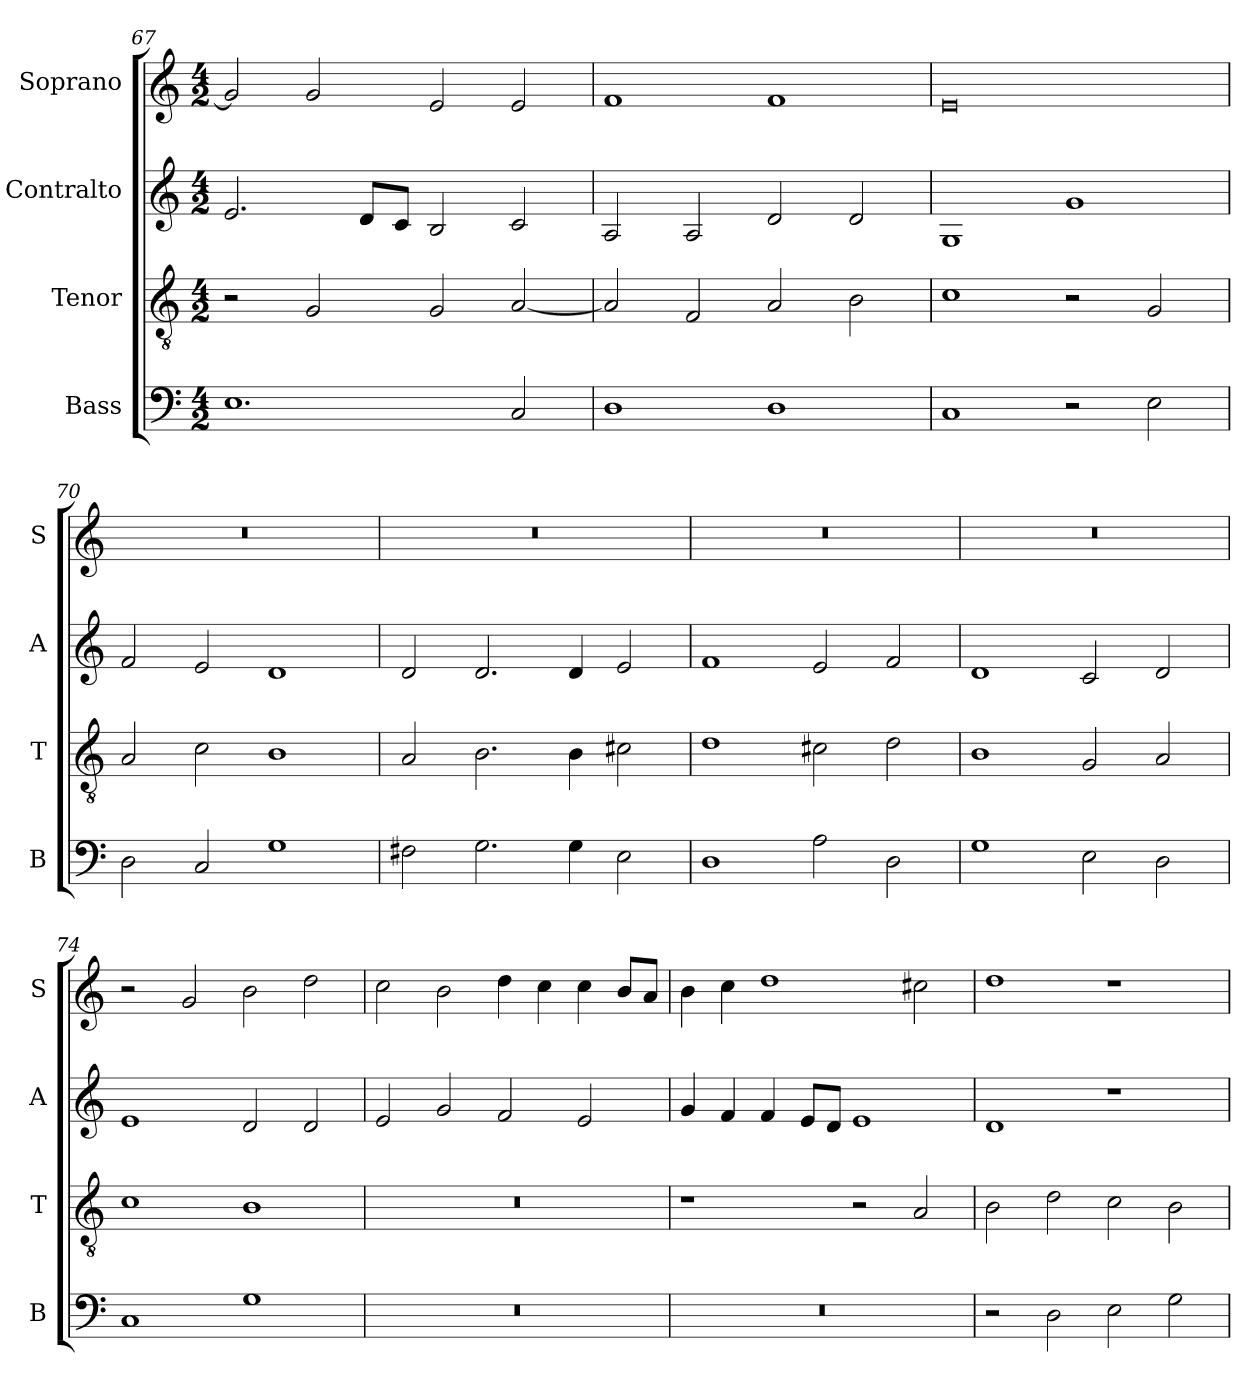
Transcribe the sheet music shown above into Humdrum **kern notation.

**kern	**kern	**kern	**kern
*part4	*part3	*part2	*part1
*staff4	*staff3	*staff2	*staff1
*I"Bass	*I"Tenor	*I"Contralto	*I"Soprano
*I'B	*I'T	*I'A	*I'S
*clefF4	*clefGv2	*clefG2	*clefG2
*k[]	*k[]	*k[]	*k[]
*G:mix	*G:mix	*G:mix	*G:mix
*M4/2	*M4/2	*M4/2	*M4/2
=67	=67	=67	=67
1.E	2r	2.e	2g]
.	2G	.	2g
.	.	8d/L	.
.	.	8c/J	.
.	2G	2B	2e
2C	[2A	2c	2e
=68	=68	=68	=68
1D	2A]	2A	1f
.	2F	2A	.
1D	2A	2d	1f
.	2B	2d	.
=69	=69	=69	=69
1C	1c	1G	0e
2r	2r	1g	.
2E	2G	.	.
=70	=70	=70	=70
2D	2A	2f	0r
2C	2c	2e	.
1G	1B	1d	.
=71	=71	=71	=71
2F#X	2A	2d	0r
2.G	2.B	2.d	.
4G	4B	4d	.
2E	2c#X	2e	.
=72	=72	=72	=72
1D	1d	1f	0r
2A	2c#X	2e	.
2D	2d	2f	.
=73	=73	=73	=73
1G	1B	1d	0r
2E	2G	2c	.
2D	2A	2d	.
=74	=74	=74	=74
1C	1c	1e	2r
.	.	.	2g
1G	1B	2d	2b
.	.	2d	2dd
=75	=75	=75	=75
0r	0r	2e	2cc
.	.	2g	2b
.	.	2f	4dd
.	.	.	4cc
.	.	2e	4cc
.	.	.	8b/L
.	.	.	8a/J
=76	=76	=76	=76
0r	1r	4g	4b
.	.	4f	4cc
.	.	4f	1dd
.	.	8e/L	.
.	.	8d/J	.
.	2r	1e	.
.	2A	.	2cc#X
=77	=77	=77	=77
2r	2B	1d	1dd
2D	2d	.	.
2E	2c	1r	1r
2G	2B	.	.
=	=	=	=
*-	*-	*-	*-
